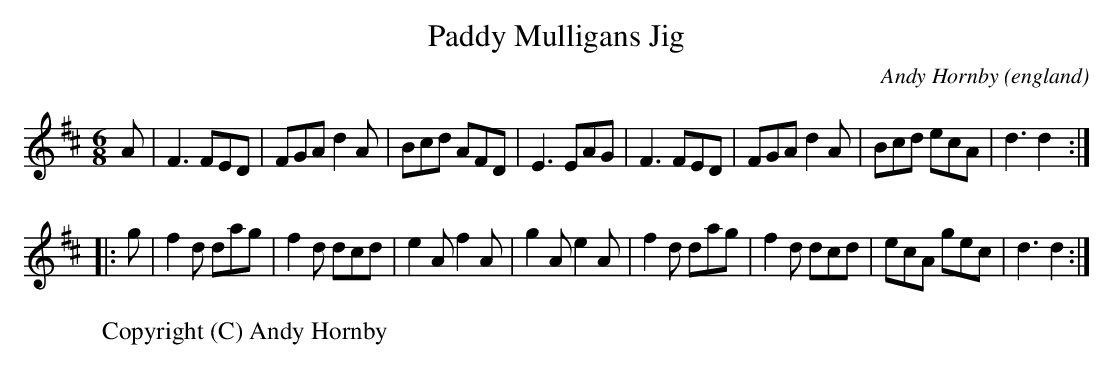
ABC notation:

X:1
T:Paddy Mulligans Jig
O:england
M:6/8
C:Andy Hornby
K:D
A|\
F3FED|FGA d2A|Bcd AFD|E3 EAG|\
F3 FED|FGA d2A|Bcd ecA|d3 d2 :|
|:g|\
f2d dag|f2d dcd|e2A f2A|g2A e2A|\
f2d dag|f2d dcd|ecA gec|d3 d2 :|
W:Copyright (C) Andy Hornby
